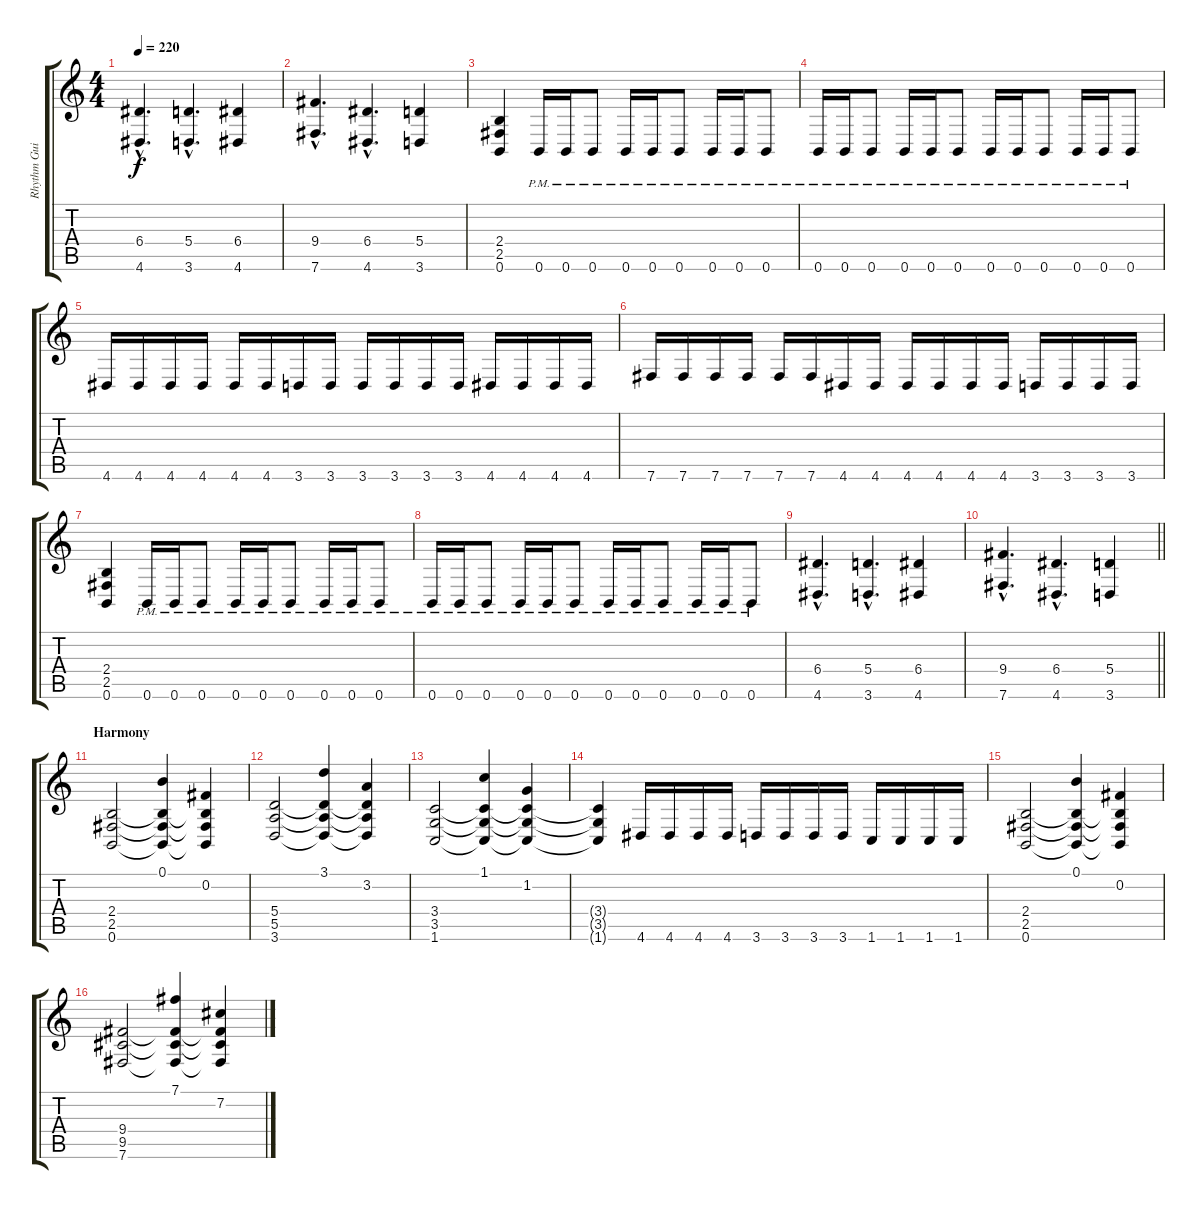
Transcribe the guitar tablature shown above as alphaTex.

\track ("Rhythm Guitar I" "Rhythm Gui") {instrument distortionguitar}
\staff {score tabs}
\tuning (B3 Gb3 D3 A2 E2 B1) {hide}
\ts (4 4)
\tempo 220
\clef g2
\ks c
(6.4{hac} 4.6{hac}).4{d dy f} (5.4{hac} 3.6{hac}).4{d} (6.4 4.6).4 |
(9.4{hac} 7.6{hac}).4{d} (6.4{hac} 4.6{hac}).4{d} (5.4 3.6).4 |
(2.4 2.5 0.6).4 0.6{pm}.16 0.6{pm}.16 0.6{pm}.8 0.6{pm}.16 0.6{pm}.16 0.6{pm}.8 0.6{pm}.16 0.6{pm}.16 0.6{pm}.8 |
0.6{pm}.16 0.6{pm}.16 0.6{pm}.8 0.6{pm}.16 0.6{pm}.16 0.6{pm}.8 0.6{pm}.16 0.6{pm}.16 0.6{pm}.8 0.6{pm}.16 0.6{pm}.16 0.6{pm}.8 |
4.6.16 4.6.16 4.6.16 4.6.16 4.6.16 4.6.16 3.6.16 3.6.16 3.6.16 3.6.16 3.6.16 3.6.16 4.6.16 4.6.16 4.6.16 4.6.16 |
7.6.16 7.6.16 7.6.16 7.6.16 7.6.16 7.6.16 4.6.16 4.6.16 4.6.16 4.6.16 4.6.16 4.6.16 3.6.16 3.6.16 3.6.16 3.6.16 |
(2.4 2.5 0.6).4 0.6{pm}.16 0.6{pm}.16 0.6{pm}.8 0.6{pm}.16 0.6{pm}.16 0.6{pm}.8 0.6{pm}.16 0.6{pm}.16 0.6{pm}.8 |
0.6{pm}.16 0.6{pm}.16 0.6{pm}.8 0.6{pm}.16 0.6{pm}.16 0.6{pm}.8 0.6{pm}.16 0.6{pm}.16 0.6{pm}.8 0.6{pm}.16 0.6{pm}.16 0.6{pm}.8 |
(6.4{hac} 4.6{hac}).4{d} (5.4{hac} 3.6{hac}).4{d} (6.4 4.6).4 |
\barLineRight lightlight
(9.4{hac} 7.6{hac}).4{d} (6.4{hac} 4.6{hac}).4{d} (5.4 3.6).4 |
\section ("" "Harmony")
(2.4 2.5 0.6).2 (0.1 2.4{t} 2.5{t} 0.6{t}).4 (0.2 2.4{t} 2.5{t} 0.6{t}).4 |
(5.4 5.5 3.6).2 (3.1 5.4{t} 5.5{t} 3.6{t}).4 (3.2 5.4{t} 5.5{t} 3.6{t}).4 |
(3.4 3.5 1.6).2 (1.1 3.4{t} 3.5{t} 1.6{t}).4 (1.2 3.4{t} 3.5{t} 1.6{t}).4 |
(3.4{t} 3.5{t} 1.6{t}).4 4.6.16 4.6.16 4.6.16 4.6.16 3.6.16 3.6.16 3.6.16 3.6.16 1.6.16 1.6.16 1.6.16 1.6.16 |
(2.4 2.5 0.6).2 (0.1 2.4{t} 2.5{t} 0.6{t}).4 (0.2 2.4{t} 2.5{t} 0.6{t}).4 |
(9.4 9.5 7.6).2 (7.1 9.4{t} 9.5{t} 7.6{t}).4 (7.2 9.4{t} 9.5{t} 7.6{t}).4
